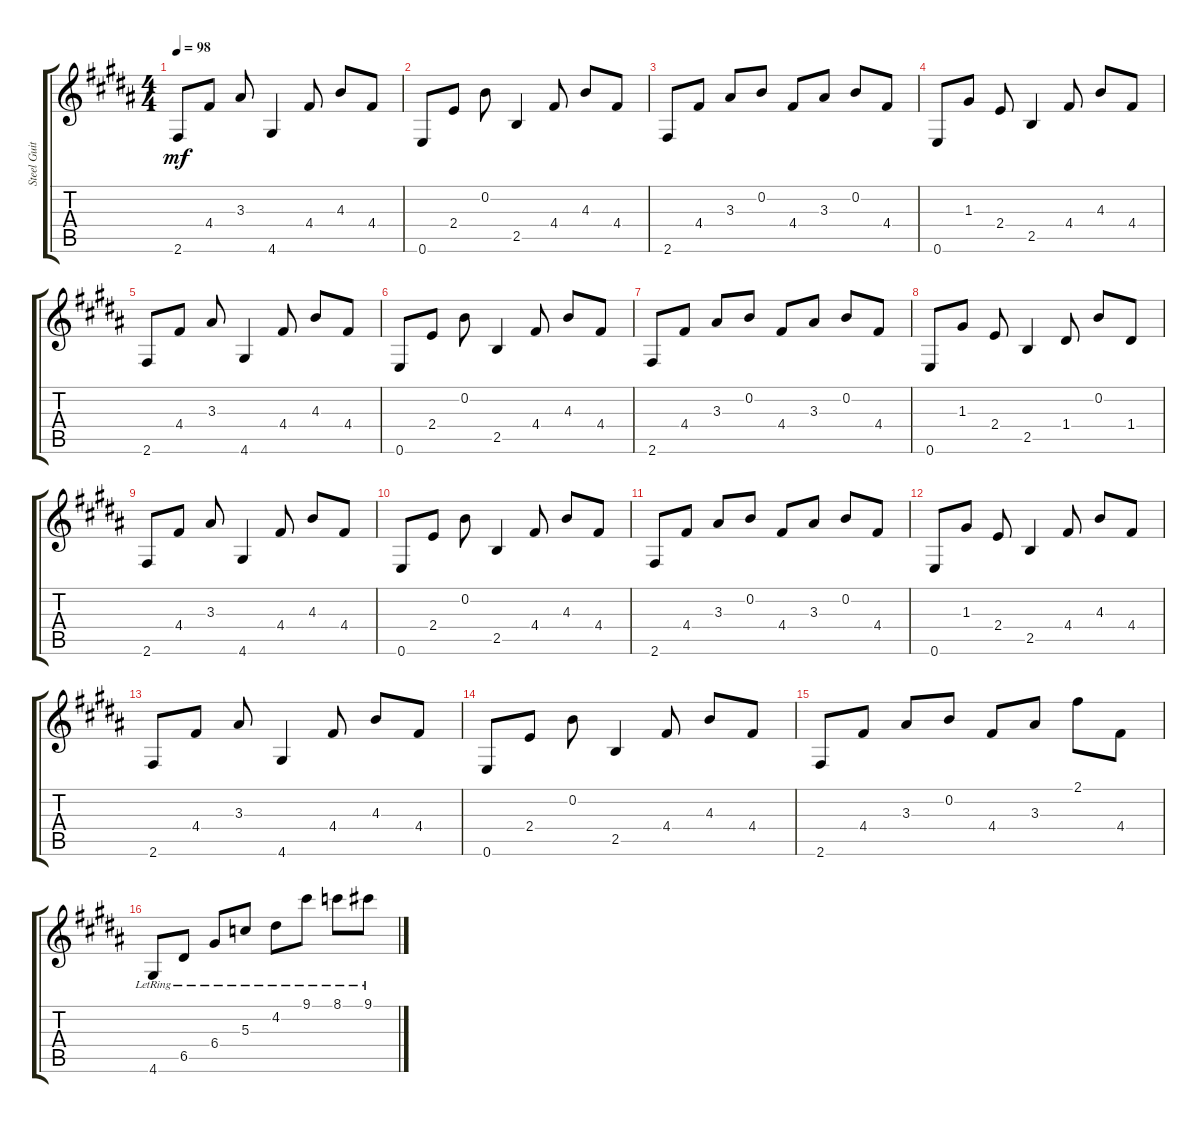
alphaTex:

\track ("Steel Guitar" "Steel Guit") {instrument acousticguitarsteel}
\staff {score tabs}
\tuning (E4 B3 G3 D3 A2 E2) {hide}
\ts (4 4)
\tempo 98
\clef g2
\ks b
2.6.8{dy mf} 4.4.8 3.3.8 4.6.4 4.4.8 4.3.8 4.4.8 |
0.6.8 2.4.8 0.2.8 2.5.4 4.4.8 4.3.8 4.4.8 |
2.6.8 4.4.8 3.3.8 0.2.8 4.4.8 3.3.8 0.2.8 4.4.8 |
0.6.8 1.3.8 2.4.8 2.5.4 4.4.8 4.3.8 4.4.8 |
2.6.8 4.4.8 3.3.8 4.6.4 4.4.8 4.3.8 4.4.8 |
0.6.8 2.4.8 0.2.8 2.5.4 4.4.8 4.3.8 4.4.8 |
2.6.8 4.4.8 3.3.8 0.2.8 4.4.8 3.3.8 0.2.8 4.4.8 |
0.6.8 1.3.8 2.4.8 2.5.4 1.4.8 0.2.8 1.4.8 |
2.6.8 4.4.8 3.3.8 4.6.4 4.4.8 4.3.8 4.4.8 |
0.6.8 2.4.8 0.2.8 2.5.4 4.4.8 4.3.8 4.4.8 |
2.6.8 4.4.8 3.3.8 0.2.8 4.4.8 3.3.8 0.2.8 4.4.8 |
0.6.8 1.3.8 2.4.8 2.5.4 4.4.8 4.3.8 4.4.8 |
2.6.8 4.4.8 3.3.8 4.6.4 4.4.8 4.3.8 4.4.8 |
0.6.8 2.4.8 0.2.8 2.5.4 4.4.8 4.3.8 4.4.8 |
2.6.8 4.4.8 3.3.8 0.2.8 4.4.8 3.3.8 2.1.8 4.4.8 |
4.6{lr}.8 6.5{lr}.8 6.4{lr}.8 5.3{lr}.8 4.2{lr}.8 9.1{lr}.8 8.1{lr}.8 9.1{lr}.8
